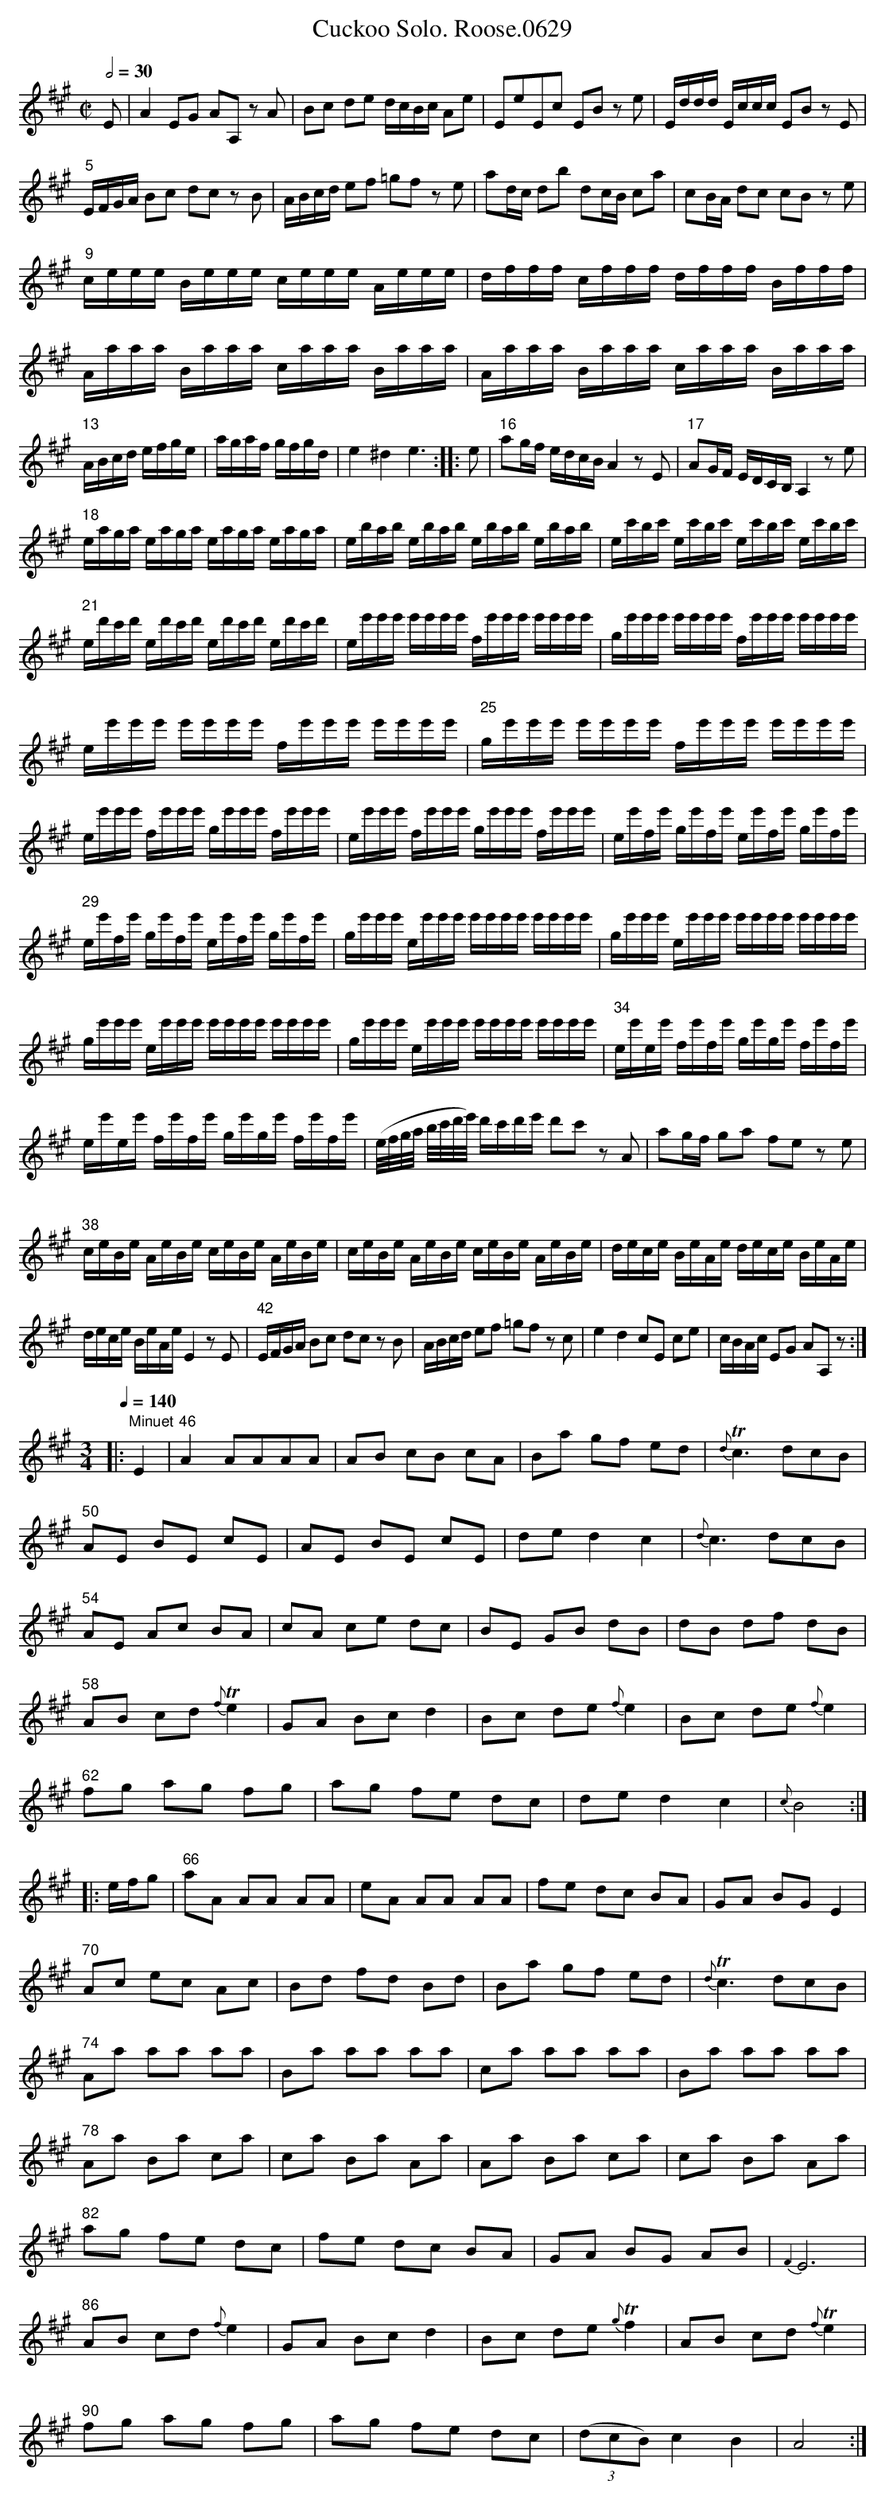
X:1
T:Cuckoo Solo. Roose.0629
M:C|
L:1/8
Q:1/2=30
K:A
E|A2 EG AA, zA|Bc de d/c/B/c/ Ae|\\
EeEc EB ze|E/d/d/d/ E/c/c/c/ EB zE|
"5"E/F/G/A/ Bc dc zB|A/B/c/d/ ef =gf ze|\\
ad/c/ db dc/B/ ca|cB/A/ dc cB ze|
L:1/16
"9"ceee Beee ceee Aeee|dfff cfff dfff Bfff|\\
Aaaa Baaa caaa Baaa|Aaaa Baaa caaa Baaa|
"13"ABcd efge|agaf gfgd|e4^d4e6::e2|"16"a2gf edcB A4z2E2|"17"A2GF EDCB, A,4 z2e2|
"18"eaga eaga eaga eaga|ebab ebab ebab ebab|\\
ec'bc' ec'bc' ec'bc' ec'bc'|
"21"ed'c'd' ed'c'd' ed'c'd' ed'c'd'|ee'e'e' e'e'e'e' fe'e'e' e'e'e'e'|\\
ge'e'e' e'e'e'e' fe'e'e' e'e'e'e'|
ee'e'e' e'e'e'e' fe'e'e' e'e'e'e'|"25"ge'e'e' e'e'e'e' fe'e'e' e'e'e'e'|ee'e'e' fe'e'e' ge'e'e' fe'e'e'|\\
ee'e'e' fe'e'e' ge'e'e' fe'e'e'|ee'fe' ge'fe' ee'fe' ge'fe'|
"29"ee'fe' ge'fe' ee'fe' ge'fe'|ge'e'e' ee'e'e' e'e'e'e' e'e'e'e'|\\
ge'e'e' ee'e'e' e'e'e'e' e'e'e'e'|
ge'e'e' ee'e'e' e'e'e'e' e'e'e'e'|\\
ge'e'e' ee'e'e' e'e'e'e' e'e'e'e'|"34"ee'ee' fe'fe' ge'ge' fe'fe'|
ee'ee' fe'fe' ge'ge' fe'fe'|\\
(e/f/g/a/ b/c'/d'/e'/) d'c'd'e' d'2c'2 z2A2|a2gf g2a2 f2e2 z2e2|
"38"ceBe AeBe ceBe AeBe|ceBe AeBe ceBe AeBe|\\
dece BeAe dece BeAe|
dece BeAe E4 z2E2|"42"EFGA B2c2 d2c2 z2B2|ABcd e2f2 =g2f2 z2c2|\\
e4d4 c2E2 c2e2|cBAc E2G2 A2A,2 z2:|
M:3/4
L:1/8
Q:1/4=140
|:"^Minuet"\\
E2|"46"A2 AAAA|AB cB cA|Ba gf ed|{d}Tc3 dcB|
"50"AE BE cE|AE BE cE|de d2c2|{d}c3 dcB|
"54"AE Ac BA|cA ce dc|BE GB dB|dB df dB|
"58"AB cd {f}Te2|GA Bc d2|Bc de {f}e2|Bc de {f}e2|
"62"fg ag fg|ag fe dc|de d2c2|{c}B4:|
|:e/f/g|"66"aA AA AA|eA AA AA|fe dc BA|GA BG E2|
"70"Ac ec Ac|Bd fd Bd|Ba gf ed|{d}Tc3 dcB|
"74"Aa aa aa|Ba aa aa|ca aa aa|Ba aa aa|
"78"Aa Ba ca|ca Ba Aa|Aa Ba ca|ca Ba Aa|
"82"ag fe dc|fe dc BA|GA BG AB|{F2}E6|
"86"AB cd {f}e2|GA Bc d2|Bc de {g}Tf2|AB cd {f}Te2|
"90"fg ag fg|ag fe dc|((3dcB) c2B2|A4:|
